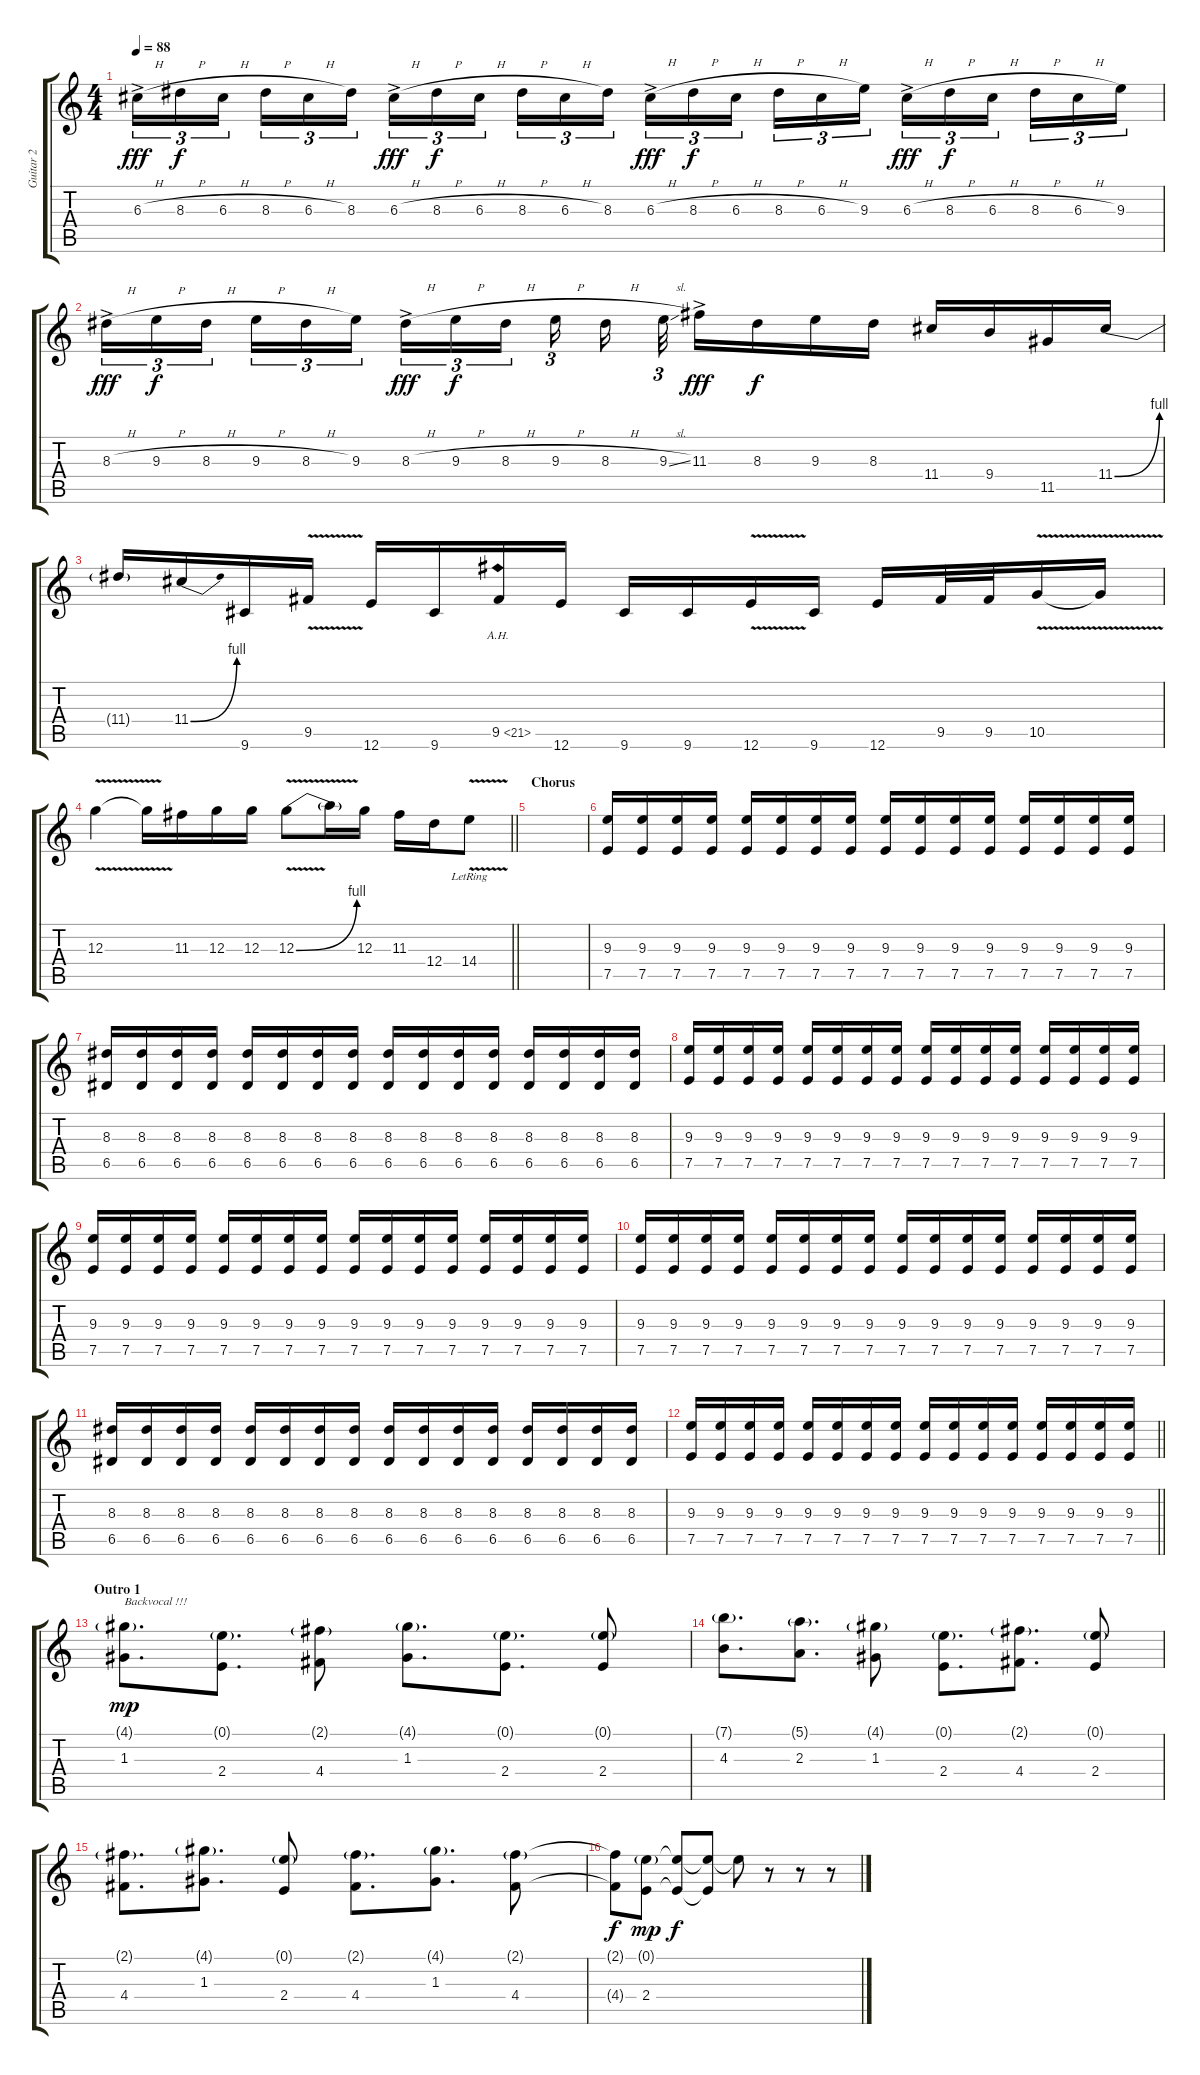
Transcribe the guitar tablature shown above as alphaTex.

\track ("Guitar 2  + Backvocal + SOLO" "Guitar 2  ") {instrument distortionguitar}
\staff {score tabs}
\tuning (E4 B3 G3 D3 A2 E2) {hide}
\ts (4 4)
\tempo 88
\clef g2
\ks c
6.3{h ac}.16{tu (3 2) dy fff} 8.3{h}.16{tu (3 2) dy f} 6.3{h}.16{tu (3 2) beam splitsecondary} 8.3{h}.16{tu (3 2)} 6.3{h}.16{tu (3 2)} 8.3.16{tu (3 2)} 6.3{h ac}.16{tu (3 2) dy fff} 8.3{h}.16{tu (3 2) dy f} 6.3{h}.16{tu (3 2) beam splitsecondary} 8.3{h}.16{tu (3 2)} 6.3{h}.16{tu (3 2)} 8.3.16{tu (3 2)} 6.3{h ac}.16{tu (3 2) dy fff} 8.3{h}.16{tu (3 2) dy f} 6.3{h}.16{tu (3 2) beam splitsecondary} 8.3{h}.16{tu (3 2)} 6.3{h}.16{tu (3 2)} 9.3.16{tu (3 2)} 6.3{h ac}.16{tu (3 2) dy fff} 8.3{h}.16{tu (3 2) dy f} 6.3{h}.16{tu (3 2) beam splitsecondary} 8.3{h}.16{tu (3 2)} 6.3{h}.16{tu (3 2)} 9.3.16{tu (3 2)} |
8.3{h ac}.16{tu (3 2) dy fff} 9.3{h}.16{tu (3 2) dy f} 8.3{h}.16{tu (3 2) beam splitsecondary} 9.3{h}.16{tu (3 2)} 8.3{h}.16{tu (3 2)} 9.3.16{tu (3 2)} 8.3{h ac}.16{tu (3 2) dy fff} 9.3{h}.16{tu (3 2) dy f} 8.3{h}.16{tu (3 2) beam splitsecondary} 9.3{h}.16{tu (3 2) beam splitsecondary} 8.3{h}.16 9.3{sl}.32{tu (3 2)} 11.3{ac}.16{dy fff} 8.3.16{dy f} 9.3.16 8.3.16 11.4.16 9.4.16 11.5.16 11.4{be (bend 0 0 60 4)}.16 |
11.4{t}.16 11.4{be (bend 0 0 60 4)}.16 9.6.16 9.5{v}.16 12.6.16 9.6.16 9.5{ah 12}.16 12.6.16 9.6.16 9.6.16 12.6{v}.16 9.6.16 12.6.16 9.5.32 9.5.32 10.5{v}.16 10.5{t}.16 |
\barLineRight lightlight
12.3{v}.4 12.3{t}.16 11.3.16 12.3.16 12.3.16 12.3{be (bend 0 0 60 4) v}.8 12.3{t}.16 12.3.16 11.3.16 12.4.16 14.4{v lr}.8 |
\section ("" "Chorus")
|
(9.3 7.5).16{volume 12 instrument distortionguitar} (9.3 7.5).16 (9.3 7.5).16 (9.3 7.5).16 (9.3 7.5).16 (9.3 7.5).16 (9.3 7.5).16 (9.3 7.5).16 (9.3 7.5).16 (9.3 7.5).16 (9.3 7.5).16 (9.3 7.5).16 (9.3 7.5).16 (9.3 7.5).16 (9.3 7.5).16 (9.3 7.5).16 |
(8.3 6.5).16 (8.3 6.5).16 (8.3 6.5).16 (8.3 6.5).16 (8.3 6.5).16 (8.3 6.5).16 (8.3 6.5).16 (8.3 6.5).16 (8.3 6.5).16 (8.3 6.5).16 (8.3 6.5).16 (8.3 6.5).16 (8.3 6.5).16 (8.3 6.5).16 (8.3 6.5).16 (8.3 6.5).16 |
(9.3 7.5).16 (9.3 7.5).16 (9.3 7.5).16 (9.3 7.5).16 (9.3 7.5).16 (9.3 7.5).16 (9.3 7.5).16 (9.3 7.5).16 (9.3 7.5).16 (9.3 7.5).16 (9.3 7.5).16 (9.3 7.5).16 (9.3 7.5).16 (9.3 7.5).16 (9.3 7.5).16 (9.3 7.5).16 |
(9.3 7.5).16 (9.3 7.5).16 (9.3 7.5).16 (9.3 7.5).16 (9.3 7.5).16 (9.3 7.5).16 (9.3 7.5).16 (9.3 7.5).16 (9.3 7.5).16 (9.3 7.5).16 (9.3 7.5).16 (9.3 7.5).16 (9.3 7.5).16 (9.3 7.5).16 (9.3 7.5).16 (9.3 7.5).16 |
(9.3 7.5).16 (9.3 7.5).16 (9.3 7.5).16 (9.3 7.5).16 (9.3 7.5).16 (9.3 7.5).16 (9.3 7.5).16 (9.3 7.5).16 (9.3 7.5).16 (9.3 7.5).16 (9.3 7.5).16 (9.3 7.5).16 (9.3 7.5).16 (9.3 7.5).16 (9.3 7.5).16 (9.3 7.5).16 |
(8.3 6.5).16 (8.3 6.5).16 (8.3 6.5).16 (8.3 6.5).16 (8.3 6.5).16 (8.3 6.5).16 (8.3 6.5).16 (8.3 6.5).16 (8.3 6.5).16 (8.3 6.5).16 (8.3 6.5).16 (8.3 6.5).16 (8.3 6.5).16 (8.3 6.5).16 (8.3 6.5).16 (8.3 6.5).16 |
\barLineRight lightlight
(9.3 7.5).16 (9.3 7.5).16 (9.3 7.5).16 (9.3 7.5).16 (9.3 7.5).16 (9.3 7.5).16 (9.3 7.5).16 (9.3 7.5).16 (9.3 7.5).16 (9.3 7.5).16 (9.3 7.5).16 (9.3 7.5).16 (9.3 7.5).16 (9.3 7.5).16 (9.3 7.5).16 (9.3 7.5).16 |
\section ("" "Outro 1")
(4.1{g} 1.3).8{d txt "Backvocal !!!" dy mp volume 16 instrument distortionguitar} (0.1{g} 2.4).8{d} (2.1{g} 4.4).8 (4.1{g} 1.3).8{d} (0.1{g} 2.4).8{d} (0.1{g} 2.4).8 |
(7.1{g} 4.3).8{d} (5.1{g} 2.3).8{d} (4.1{g} 1.3).8 (0.1{g} 2.4).8{d} (2.1{g} 4.4).8{d} (0.1{g} 2.4).8 |
(2.1{g} 4.4).8{d} (4.1{g} 1.3).8{d} (0.1{g} 2.4).8 (2.1{g} 4.4).8{d} (4.1{g} 1.3).8{d} (2.1{g} 4.4).8 |
(2.1{t} 4.4{t}).8{dy f} (0.1{g} 2.4).8{dy mp} (0.1{t} 2.4{t}).8{dy f} (0.1{t} 2.4{t}).8 0.1{t}.8 r.8 r.8 r.8
